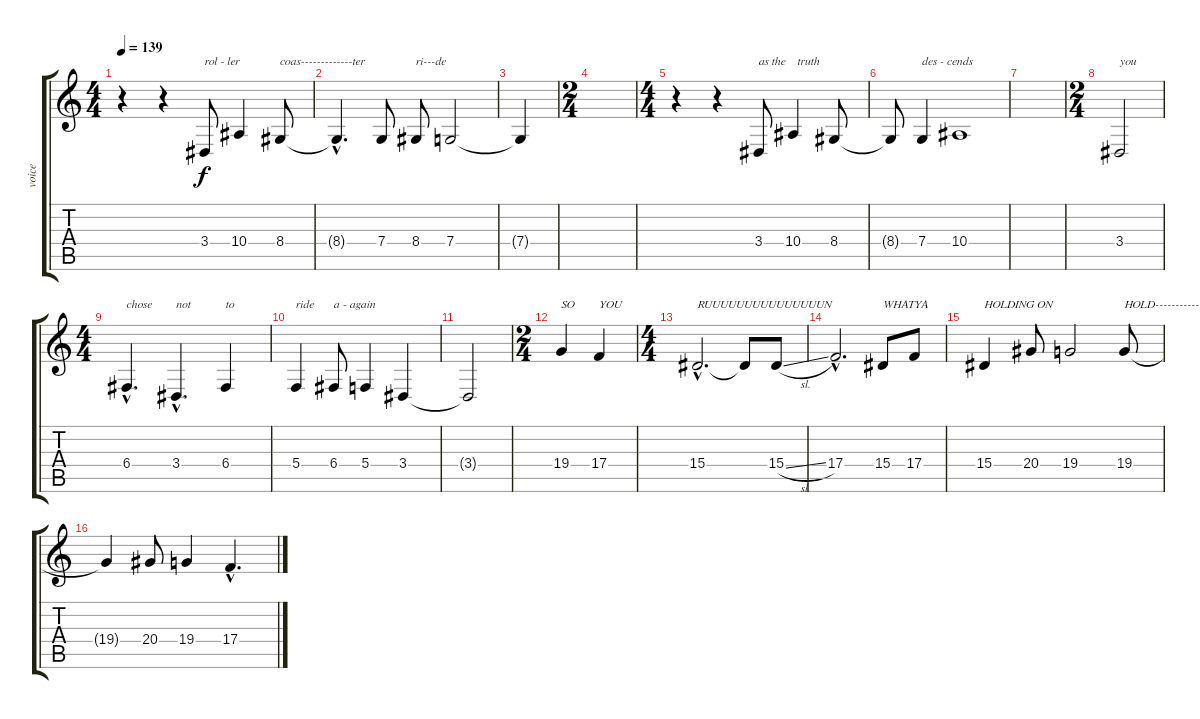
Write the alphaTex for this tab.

\track ("voice" "voice") {instrument accordion}
\staff {score tabs}
\tuning (D4 A3 F3 C3 G2 D2) {hide}
\ts (4 4)
\tempo 139
\clef g2
\ks c
r.4{dy f} r.4 3.4.8{txt "rol - ler"} 10.4.4 8.4.8{txt "coas-------------ter"} |
8.4{hac t}.4{d} 7.4.8 8.4.8{txt "ri---de"} 7.4.2 |
7.4{t}.4 |
\ts (2 4)
|
\ts (4 4)
r.4 r.4 3.4.8{txt "as the    truth"} 10.4.4 8.4.8 |
8.4{t}.8 7.4.4{txt "des - cends"} 10.4.1 |
|
\ts (2 4)
3.4.2{txt "you"} |
\ts (4 4)
6.4{hac}.4{d txt "chose"} 3.4{hac}.4{d txt "not"} 6.4.4{txt "to"} |
5.4.4{txt "ride"} 6.4.8{txt "a - again"} 5.4.4 3.4.4 |
3.4{t}.2 |
\ts (2 4)
19.4.4{txt "SO"} 17.4.4{txt "YOU"} |
\ts (4 4)
15.4{hac}.2{d txt "RUUUUUUUUUUUUUUUN"} 15.4{t}.8 15.4{sl}.8 |
17.4{hac}.2{d} 15.4.8{txt "WHATYA"} 17.4.8 |
15.4.4{txt "HOLDING ON"} 20.4.8 19.4.2 19.4.8{txt "HOLD------------ING ON TO"} |
19.4{t}.4 20.4.8 19.4.4 17.4{hac}.4{d}
